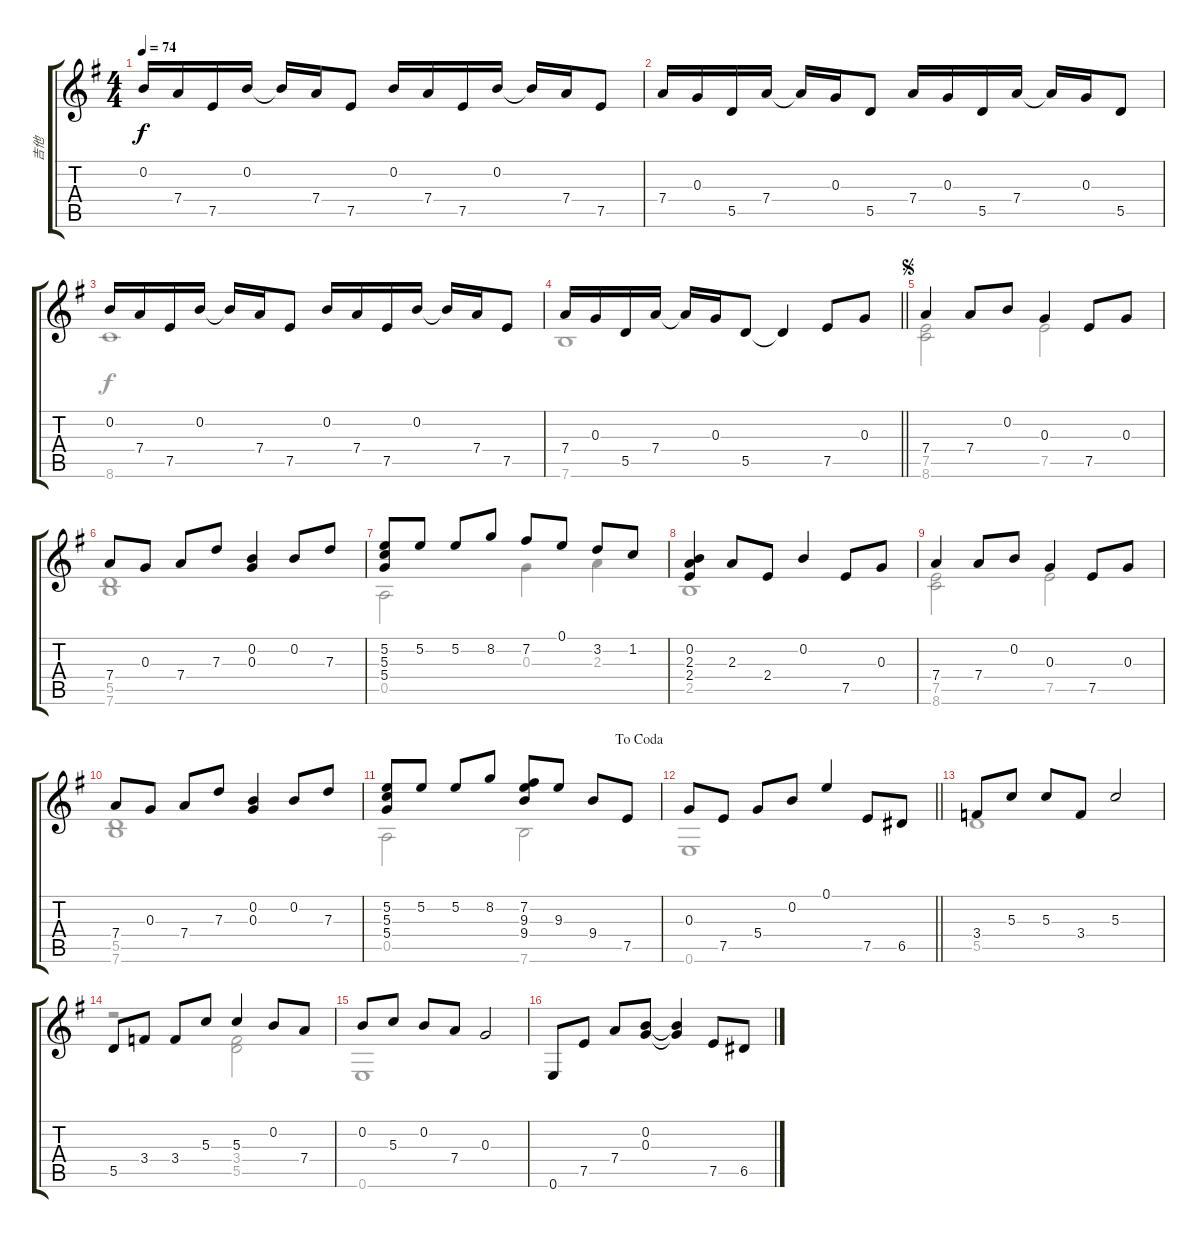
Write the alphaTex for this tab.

\track ("吉他" "吉他") {instrument acousticguitarnylon}
\staff {score tabs}
\tuning (E4 B3 G3 D3 A2 E2) {hide}
\voice
\ts (4 4)
\tempo 74
\clef g2
\ks g
0.2.16{dy f instrument acousticguitarnylon} 7.4.16 7.5.16 0.2.16 0.2{t}.16 7.4.16 7.5.8 0.2.16 7.4.16 7.5.16 0.2.16 0.2{t}.16 7.4.16 7.5.8 |
7.4.16 0.3.16 5.5.16 7.4.16 7.4{t}.16 0.3.16 5.5.8 7.4.16 0.3.16 5.5.16 7.4.16 7.4{t}.16 0.3.16 5.5.8 |
0.2.16 7.4.16 7.5.16 0.2.16 0.2{t}.16 7.4.16 7.5.8 0.2.16 7.4.16 7.5.16 0.2.16 0.2{t}.16 7.4.16 7.5.8 |
\barLineRight lightlight
7.4.16 0.3.16 5.5.16 7.4.16 7.4{t}.16 0.3.16 5.5.8 5.5{t}.4 7.5.8 0.3.8 |
\jump segno
7.4.4 7.4.8 0.2.8 0.3.4 7.5.8 0.3.8 |
7.4.8 0.3.8 7.4.8 7.3.8 (0.2 0.3).4 0.2.8 7.3.8 |
(5.2 5.3 5.4).8 5.2.8 5.2.8 8.2.8 7.2.8 0.1.8 3.2.8 1.2.8 |
(0.2 2.3 2.4).4 2.3.8 2.4.8 0.2.4 7.5.8 0.3.8 |
7.4.4 7.4.8 0.2.8 0.3.4 7.5.8 0.3.8 |
7.4.8 0.3.8 7.4.8 7.3.8 (0.2 0.3).4 0.2.8 7.3.8 |
\jump dacoda
(5.2 5.3 5.4).8 5.2.8 5.2.8 8.2.8 (7.2 9.3 9.4).8 9.3.8 9.4.8 7.5.8 |
\barLineRight lightlight
0.3.8 7.5.8 5.4.8 0.2.8 0.1.4 7.5.8 6.5.8 |
3.4.8 5.3.8 5.3.8 3.4.8 5.3.2 |
5.5.8 3.4.8 3.4.8 5.3.8 5.3.4 0.2.8 7.4.8 |
0.2.8 5.3.8 0.2.8 7.4.8 0.3.2 |
0.6.8 7.5.8 7.4.8 (0.2 0.3).8 (0.2{t} 0.3{t}).4 7.5.8 6.5.8
\voice
\clef g2
\ottava regular
\simile none
\ks g
|
|
8.6.1 |
\barLineRight lightlight
7.6.1 |
(7.5 8.6).2 7.5.2 |
(5.5 7.6).1 |
0.5.2 0.3.4 2.3.4 |
2.5.1 |
(7.5 8.6).2 7.5.2 |
(5.5 7.6).1 |
0.5.2 7.6.2 |
\barLineRight lightlight
0.6.1 |
5.5.1 |
r.2 (3.4 5.5).2 |
0.6.1 |
